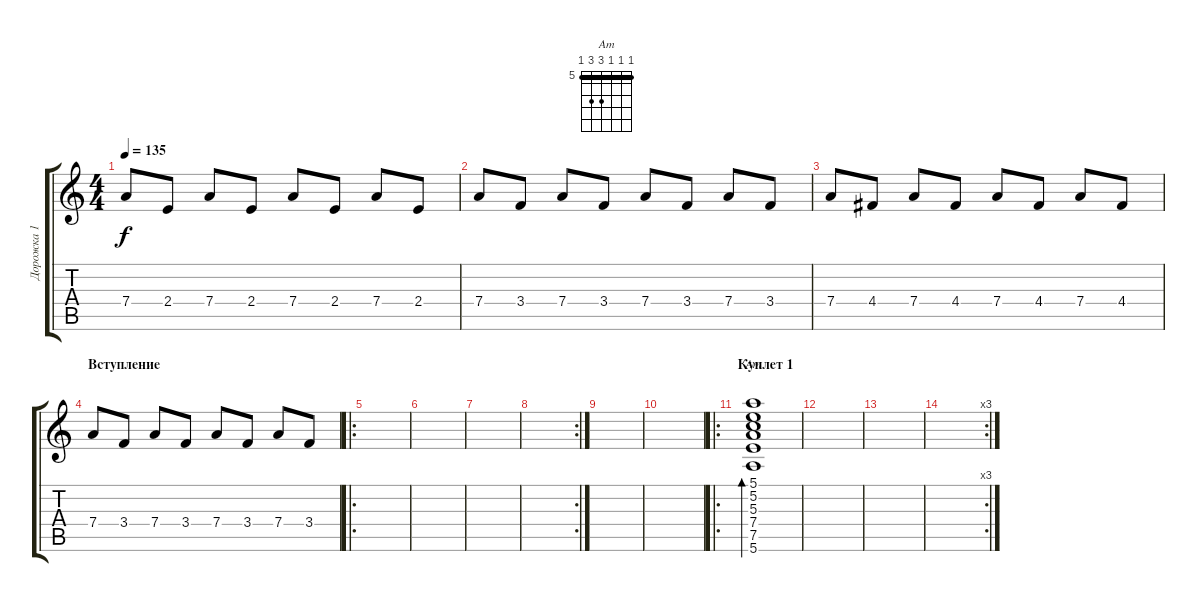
\track ("Дорожка 1" "Дорожка 1") {instrument electricguitarclean}
\staff {score tabs}
\tuning (E4 B3 G3 D3 A2 E2) {hide}
\chord ("Am" 5 5 5 7 7 5) {firstfret 5 barre 5}
\ts (4 4)
\tempo 135
\clef g2
\ks c
7.4.8{dy f instrument electricguitarclean} 2.4.8 7.4.8 2.4.8 7.4.8 2.4.8 7.4.8 2.4.8 |
7.4.8 3.4.8 7.4.8 3.4.8 7.4.8 3.4.8 7.4.8 3.4.8 |
7.4.8 4.4.8 7.4.8 4.4.8 7.4.8 4.4.8 7.4.8 4.4.8 |
\section ("" "Вступление")
7.4.8 3.4.8 7.4.8 3.4.8 7.4.8 3.4.8 7.4.8 3.4.8 |
\ro
|
|
|
\rc 2
|
|
|
\ro
\section ("" "Куплет 1")
(5.1 5.2 5.3 7.4 7.5 5.6).1{bd 60 ch "Am"} |
|
|
\rc 3
